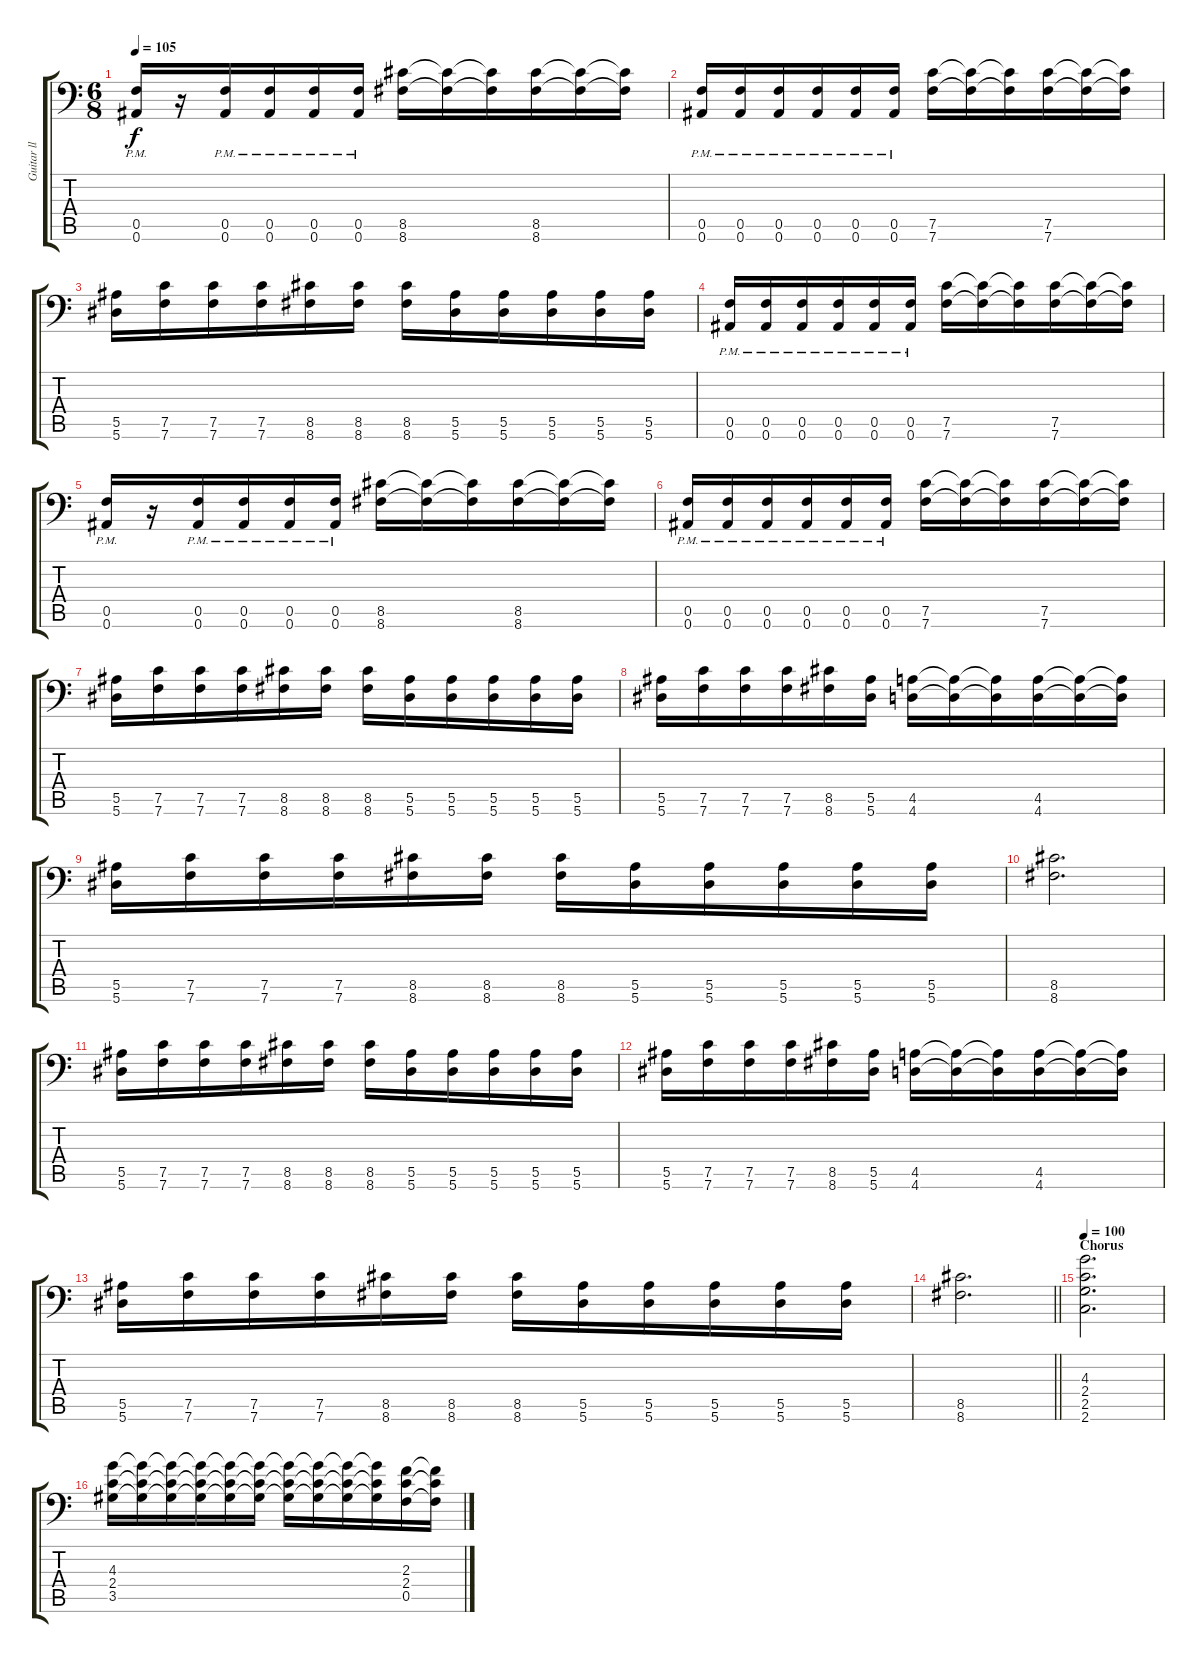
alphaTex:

\track ("Guitar ll" "Guitar ll") {instrument distortionguitar}
\staff {score tabs}
\tuning (C4 G3 Eb3 Bb2 F2 Bb1) {hide}
\ts (6 8)
\tempo 105
\clef f4
\ks c
(0.5{pm} 0.6{pm}).16{dy f} r.16 (0.5{pm} 0.6{pm}).16 (0.5{pm} 0.6{pm}).16 (0.5{pm} 0.6{pm}).16 (0.5{pm} 0.6{pm}).16 (8.5 8.6).16 (8.5{t} 8.6{t}).16 (8.5{t} 8.6{t}).16 (8.5 8.6).16 (8.5{t} 8.6{t}).16 (8.5{t} 8.6{t}).16 |
(0.5{pm} 0.6{pm}).16 (0.5{pm} 0.6{pm}).16 (0.5{pm} 0.6{pm}).16 (0.5{pm} 0.6{pm}).16 (0.5{pm} 0.6{pm}).16 (0.5{pm} 0.6{pm}).16 (7.5 7.6).16 (7.5{t} 7.6{t}).16 (7.5{t} 7.6{t}).16 (7.5 7.6).16 (7.5{t} 7.6{t}).16 (7.5{t} 7.6{t}).16 |
(5.5 5.6).16 (7.5 7.6).16 (7.5 7.6).16 (7.5 7.6).16 (8.5 8.6).16 (8.5 8.6).16 (8.5 8.6).16 (5.5 5.6).16 (5.5 5.6).16 (5.5 5.6).16 (5.5 5.6).16 (5.5 5.6).16 |
(0.5{pm} 0.6{pm}).16 (0.5{pm} 0.6{pm}).16 (0.5{pm} 0.6{pm}).16 (0.5{pm} 0.6{pm}).16 (0.5{pm} 0.6{pm}).16 (0.5{pm} 0.6{pm}).16 (7.5 7.6).16 (7.5{t} 7.6{t}).16 (7.5{t} 7.6{t}).16 (7.5 7.6).16 (7.5{t} 7.6{t}).16 (7.5{t} 7.6{t}).16 |
(0.5{pm} 0.6{pm}).16 r.16 (0.5{pm} 0.6{pm}).16 (0.5{pm} 0.6{pm}).16 (0.5{pm} 0.6{pm}).16 (0.5{pm} 0.6{pm}).16 (8.5 8.6).16 (8.5{t} 8.6{t}).16 (8.5{t} 8.6{t}).16 (8.5 8.6).16 (8.5{t} 8.6{t}).16 (8.5{t} 8.6{t}).16 |
(0.5{pm} 0.6{pm}).16 (0.5{pm} 0.6{pm}).16 (0.5{pm} 0.6{pm}).16 (0.5{pm} 0.6{pm}).16 (0.5{pm} 0.6{pm}).16 (0.5{pm} 0.6{pm}).16 (7.5 7.6).16 (7.5{t} 7.6{t}).16 (7.5{t} 7.6{t}).16 (7.5 7.6).16 (7.5{t} 7.6{t}).16 (7.5{t} 7.6{t}).16 |
(5.5 5.6).16 (7.5 7.6).16 (7.5 7.6).16 (7.5 7.6).16 (8.5 8.6).16 (8.5 8.6).16 (8.5 8.6).16 (5.5 5.6).16 (5.5 5.6).16 (5.5 5.6).16 (5.5 5.6).16 (5.5 5.6).16 |
(5.5 5.6).16 (7.5 7.6).16 (7.5 7.6).16 (7.5 7.6).16 (8.5 8.6).16 (5.5 5.6).16 (4.5 4.6).16 (4.5{t} 4.6{t}).16 (4.5{t} 4.6{t}).16 (4.5 4.6).16 (4.5{t} 4.6{t}).16 (4.5{t} 4.6{t}).16 |
(5.5 5.6).16 (7.5 7.6).16 (7.5 7.6).16 (7.5 7.6).16 (8.5 8.6).16 (8.5 8.6).16 (8.5 8.6).16 (5.5 5.6).16 (5.5 5.6).16 (5.5 5.6).16 (5.5 5.6).16 (5.5 5.6).16 |
(8.5 8.6).2{d} |
(5.5 5.6).16 (7.5 7.6).16 (7.5 7.6).16 (7.5 7.6).16 (8.5 8.6).16 (8.5 8.6).16 (8.5 8.6).16 (5.5 5.6).16 (5.5 5.6).16 (5.5 5.6).16 (5.5 5.6).16 (5.5 5.6).16 |
(5.5 5.6).16 (7.5 7.6).16 (7.5 7.6).16 (7.5 7.6).16 (8.5 8.6).16 (5.5 5.6).16 (4.5 4.6).16 (4.5{t} 4.6{t}).16 (4.5{t} 4.6{t}).16 (4.5 4.6).16 (4.5{t} 4.6{t}).16 (4.5{t} 4.6{t}).16 |
(5.5 5.6).16 (7.5 7.6).16 (7.5 7.6).16 (7.5 7.6).16 (8.5 8.6).16 (8.5 8.6).16 (8.5 8.6).16 (5.5 5.6).16 (5.5 5.6).16 (5.5 5.6).16 (5.5 5.6).16 (5.5 5.6).16 |
\barLineRight lightlight
(8.5 8.6).2{d} |
\section ("" "Chorus")
\tempo 100
(4.3 2.4 2.5 2.6).2{d} |
(4.3 2.4 3.5).16 (4.3{t} 2.4{t} 3.5{t}).16 (4.3{t} 2.4{t} 3.5{t}).16 (4.3{t} 2.4{t} 3.5{t}).16 (4.3{t} 2.4{t} 3.5{t}).16 (4.3{t} 2.4{t} 3.5{t}).16 (4.3{t} 2.4{t} 3.5{t}).16 (4.3{t} 2.4{t} 3.5{t}).16 (4.3{t} 2.4{t} 3.5{t}).16 (4.3{t} 2.4{t} 3.5{t}).16 (2.3 2.4 0.5).16 (2.3{t} 2.4{t} 0.5{t}).16
